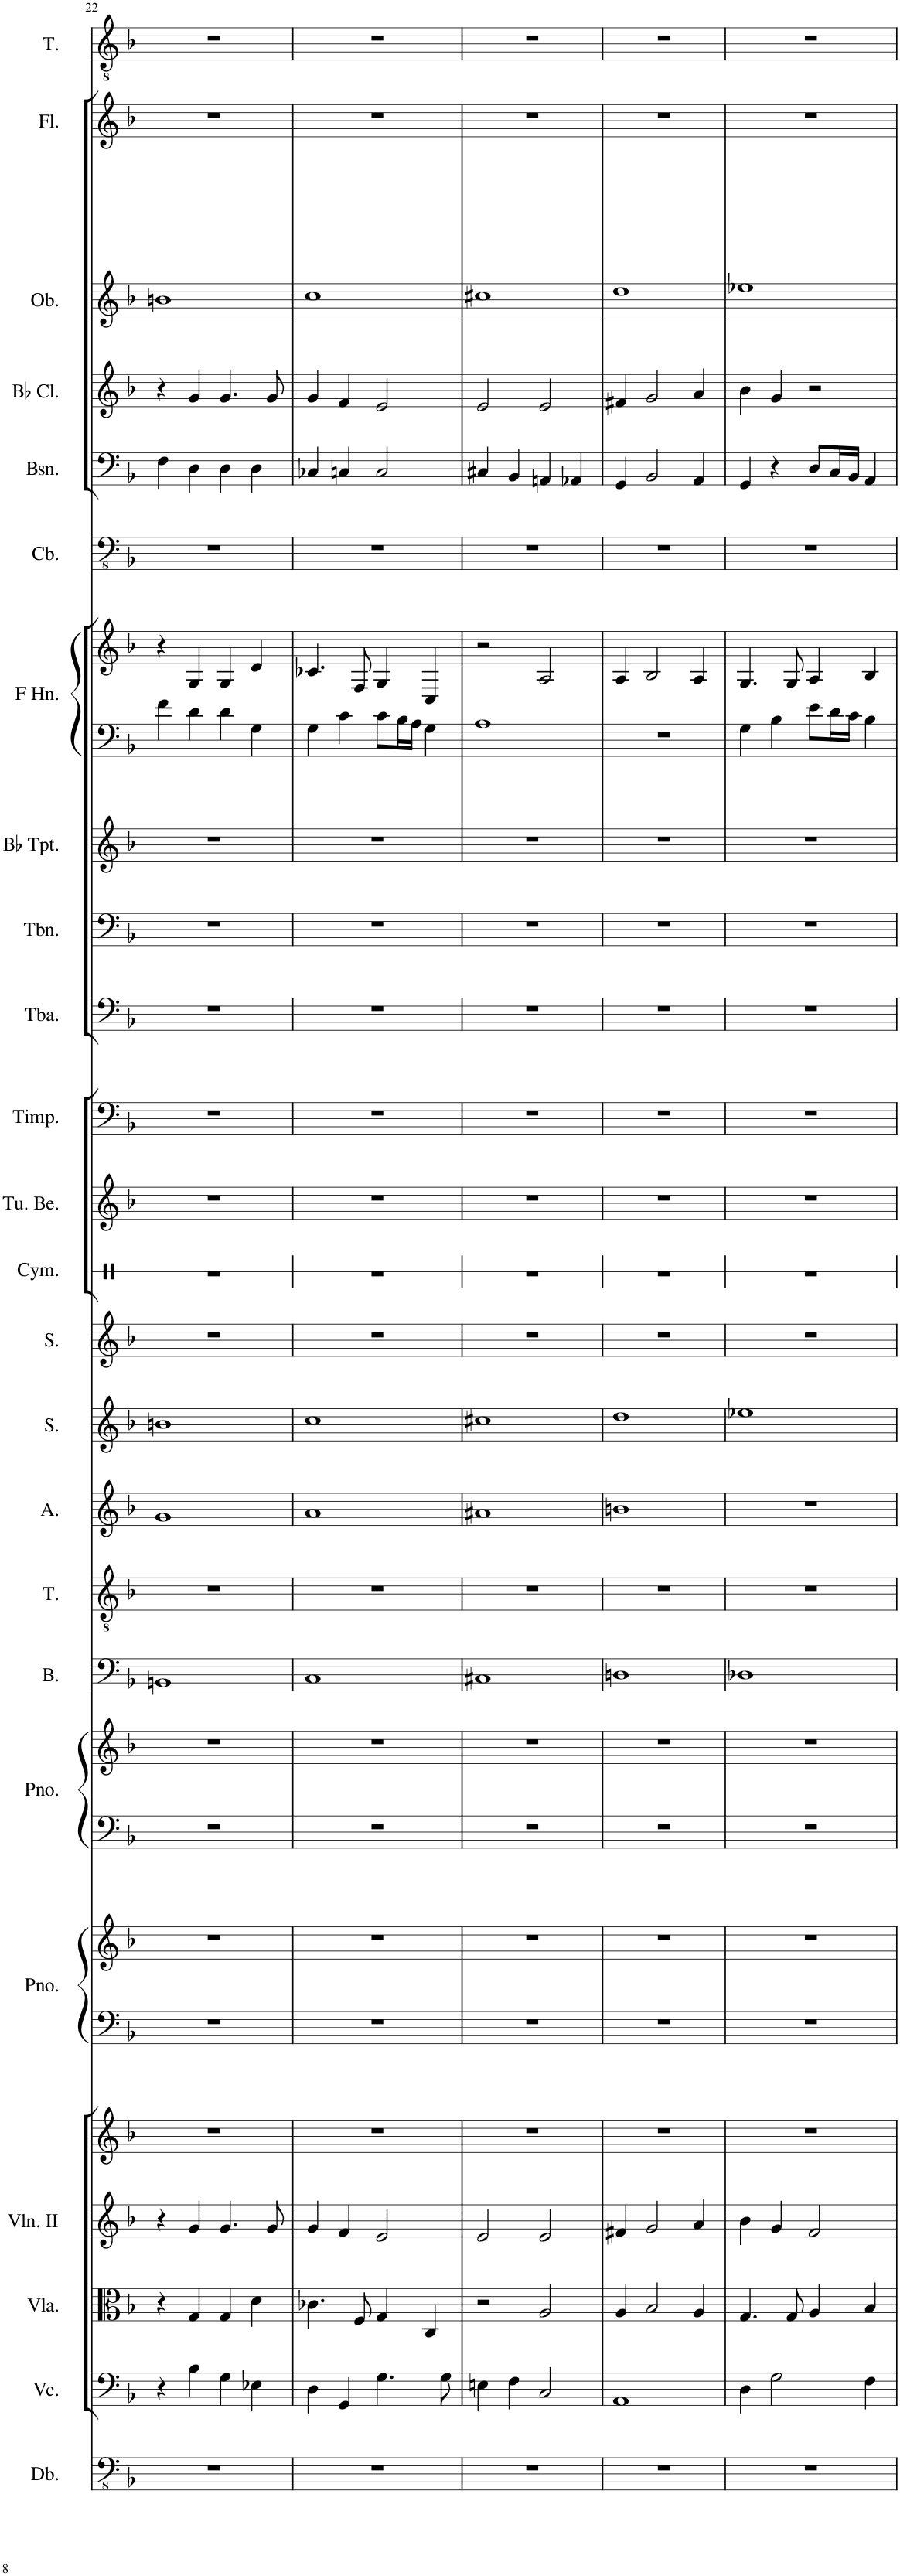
**kern	**kern	**kern	**kern	**kern	**kern	**kern	**kern	**kern	**kern	**kern	**kern	**kern	**kern	**kern	**kern	**kern	**kern	**kern	**kern	**kern	**kern	**kern	**kern	**kern	**kern	**kern	**kern
*part25	*part24	*part23	*part22	*part21	*part20	*part20	*part19	*part19	*part18	*part17	*part16	*part15	*part14	*part13	*part12	*part11	*part10	*part9	*part8	*part7	*part7	*part6	*part5	*part4	*part3	*part2	*part1
*staff28	*staff27	*staff26	*staff25	*staff24	*staff23	*staff22	*staff21	*staff20	*staff19	*staff18	*staff17	*staff16	*staff15	*staff14	*staff13	*staff12	*staff11	*staff10	*staff9	*staff8	*staff7	*staff6	*staff5	*staff4	*staff3	*staff2	*staff1
*I"Double Bass	*I"Violoncellos	*I"Violas	*I"Violins II	*I"Violins I	*I"Piano	*	*I"Piano	*	*I"Bass	*I"Tenor	*I"Alto	*I"Soprano	*I"Soprano	*I"Cymbal	*I"Tubular Bells	*I"Timpani	*I"Tuba	*I"Trombone	*I"Trumpets in Bb	*I"Horns in F	*	*I"Contrabasses	*I"Bassoons	*I"Clarinets in Bb	*I"Oboes	*I"Flutes	*I"Tenor
*I'Db.	*I'Vc.	*I'Vla.	*I'Vln. II	*	*I'Pno.	*	*I'Pno.	*	*I'B.	*I'T.	*I'A.	*I'S.	*I'S.	*I'Cym.	*I'Tu. Be.	*I'Timp.	*I'Tba.	*I'Tbn.	*	*	*	*I'Cb.	*I'Bsn.	*	*I'Ob.	*I'Fl.	*I'T.
!!LO:PB:g=z
*clefFv4	*clefF4	*clefC3	*clefG2	*clefG2	*clefF4	*clefG2	*clefF4	*clefG2	*clefF4	*clefGv2	*clefG2	*clefG2	*clefG2	*clefX	*clefG2	*clefF4	*clefF4	*clefF4	*clefG2	*clefF4	*clefG2	*clefFv4	*clefF4	*clefG2	*clefG2	*clefG2	*clefGv2
*ITrd7c12	*	*	*	*	*	*	*	*	*	*	*	*	*	*	*	*	*	*	*ITrd1c2	*ITrd4c7	*ITrd4c7	*ITrd7c12	*	*ITrd1c2	*	*	*
*k[b-]	*k[b-]	*k[b-]	*k[b-]	*k[b-]	*k[b-]	*k[b-]	*k[b-]	*k[b-]	*k[b-]	*k[b-]	*k[b-]	*k[b-]	*k[b-]	*k[]	*k[b-]	*k[b-]	*k[b-]	*k[b-]	*k[b-]	*k[b-]	*k[b-]	*k[b-]	*k[b-]	*k[b-]	*k[b-]	*k[b-]	*k[b-]
*M4/4	*M4/4	*M4/4	*M4/4	*M4/4	*M4/4	*M4/4	*M4/4	*M4/4	*M4/4	*M4/4	*M4/4	*M4/4	*M4/4	*M4/4	*M4/4	*M4/4	*M4/4	*M4/4	*M4/4	*M4/4	*M4/4	*M4/4	*M4/4	*M4/4	*M4/4	*M4/4	*M4/4
=22	=22	=22	=22	=22	=22	=22	=22	=22	=22	=22	=22	=22	=22	=22	=22	=22	=22	=22	=22	=22	=22	=22	=22	=22	=22	=22	=22
1r	4r	4r	4r	1r	1r	1r	1r	1r	1BBn	1r	1g	1bn	1r	1r	1r	1r	1r	1r	1r	4f\	4r	1r	4F\	4r	1bn	1r	1r
.	4B-\	4G/	4g/	.	.	.	.	.	.	.	.	.	.	.	.	.	.	.	.	4d\	4G/	.	4D\	4g/	.	.	.
.	4G\	4G/	4.g/	.	.	.	.	.	.	.	.	.	.	.	.	.	.	.	.	4d\	4G/	.	4D\	4.g/	.	.	.
.	4E-X\	4d\	.	.	.	.	.	.	.	.	.	.	.	.	.	.	.	.	.	4G\	4d/	.	4D\	.	.	.	.
.	.	.	8g/	.	.	.	.	.	.	.	.	.	.	.	.	.	.	.	.	.	.	.	.	8g/	.	.	.
=23	=23	=23	=23	=23	=23	=23	=23	=23	=23	=23	=23	=23	=23	=23	=23	=23	=23	=23	=23	=23	=23	=23	=23	=23	=23	=23	=23
1r	4D\	4.c-X\	4g/	1r	1r	1r	1r	1r	1C	1r	1a	1cc	1r	1r	1r	1r	1r	1r	1r	4G\	4.c-X/	1r	4C-X/	4g/	1cc	1r	1r
.	4GG/	.	4f/	.	.	.	.	.	.	.	.	.	.	.	.	.	.	.	.	4c\	.	.	4Cn/	4f/	.	.	.
.	.	8F/	.	.	.	.	.	.	.	.	.	.	.	.	.	.	.	.	.	.	8F/	.	.	.	.	.	.
.	4.G\	4G/	2e/	.	.	.	.	.	.	.	.	.	.	.	.	.	.	.	.	8c\L	4G/	.	2C/	2e/	.	.	.
.	.	.	.	.	.	.	.	.	.	.	.	.	.	.	.	.	.	.	.	16B-\L	.	.	.	.	.	.	.
.	.	.	.	.	.	.	.	.	.	.	.	.	.	.	.	.	.	.	.	16A\JJ	.	.	.	.	.	.	.
.	.	4C/	.	.	.	.	.	.	.	.	.	.	.	.	.	.	.	.	.	4G\	4C/	.	.	.	.	.	.
.	8G\	.	.	.	.	.	.	.	.	.	.	.	.	.	.	.	.	.	.	.	.	.	.	.	.	.	.
=24	=24	=24	=24	=24	=24	=24	=24	=24	=24	=24	=24	=24	=24	=24	=24	=24	=24	=24	=24	=24	=24	=24	=24	=24	=24	=24	=24
1r	4En\	2r	2e/	1r	1r	1r	1r	1r	1C#X	1r	1a#X	1cc#X	1r	1r	1r	1r	1r	1r	1r	1A	2r	1r	4C#X/	2e/	1cc#X	1r	1r
.	4F\	.	.	.	.	.	.	.	.	.	.	.	.	.	.	.	.	.	.	.	.	.	4BB-/	.	.	.	.
.	2C/	2A/	2e/	.	.	.	.	.	.	.	.	.	.	.	.	.	.	.	.	.	2A/	.	4AAn/	2e/	.	.	.
.	.	.	.	.	.	.	.	.	.	.	.	.	.	.	.	.	.	.	.	.	.	.	4AA-X/	.	.	.	.
=25	=25	=25	=25	=25	=25	=25	=25	=25	=25	=25	=25	=25	=25	=25	=25	=25	=25	=25	=25	=25	=25	=25	=25	=25	=25	=25	=25
1r	1AA	4A/	4f#X/	1r	1r	1r	1r	1r	1Dn	1r	1bn	1dd	1r	1r	1r	1r	1r	1r	1r	1r	4A/	1r	4GG/	4f#X/	1dd	1r	1r
.	.	2B-/	2g/	.	.	.	.	.	.	.	.	.	.	.	.	.	.	.	.	.	2B-/	.	2BB-/	2g/	.	.	.
.	.	4A/	4a/	.	.	.	.	.	.	.	.	.	.	.	.	.	.	.	.	.	4A/	.	4AA/	4a/	.	.	.
=26	=26	=26	=26	=26	=26	=26	=26	=26	=26	=26	=26	=26	=26	=26	=26	=26	=26	=26	=26	=26	=26	=26	=26	=26	=26	=26	=26
1r	4D\	4.G/	4b-\	1r	1r	1r	1r	1r	1D-X	1r	1r	1ee-X	1r	1r	1r	1r	1r	1r	1r	4G\	4.G/	1r	4GG/	4b-\	1ee-X	1r	1r
.	2G\	.	4g/	.	.	.	.	.	.	.	.	.	.	.	.	.	.	.	.	4B-\	.	.	4r	4g/	.	.	.
.	.	8G/	.	.	.	.	.	.	.	.	.	.	.	.	.	.	.	.	.	.	8G/	.	.	.	.	.	.
.	.	4A/	2f/	.	.	.	.	.	.	.	.	.	.	.	.	.	.	.	.	8e\L	4A/	.	8D/L	2r	.	.	.
.	.	.	.	.	.	.	.	.	.	.	.	.	.	.	.	.	.	.	.	16d\L	.	.	16C/L	.	.	.	.
.	.	.	.	.	.	.	.	.	.	.	.	.	.	.	.	.	.	.	.	16c\JJ	.	.	16BB-/JJ	.	.	.	.
.	4F\	4B-/	.	.	.	.	.	.	.	.	.	.	.	.	.	.	.	.	.	4B-\	4B-/	.	4AA/	.	.	.	.
=	=	=	=	=	=	=	=	=	=	=	=	=	=	=	=	=	=	=	=	=	=	=	=	=	=	=	=
*-	*-	*-	*-	*-	*-	*-	*-	*-	*-	*-	*-	*-	*-	*-	*-	*-	*-	*-	*-	*-	*-	*-	*-	*-	*-	*-	*-
